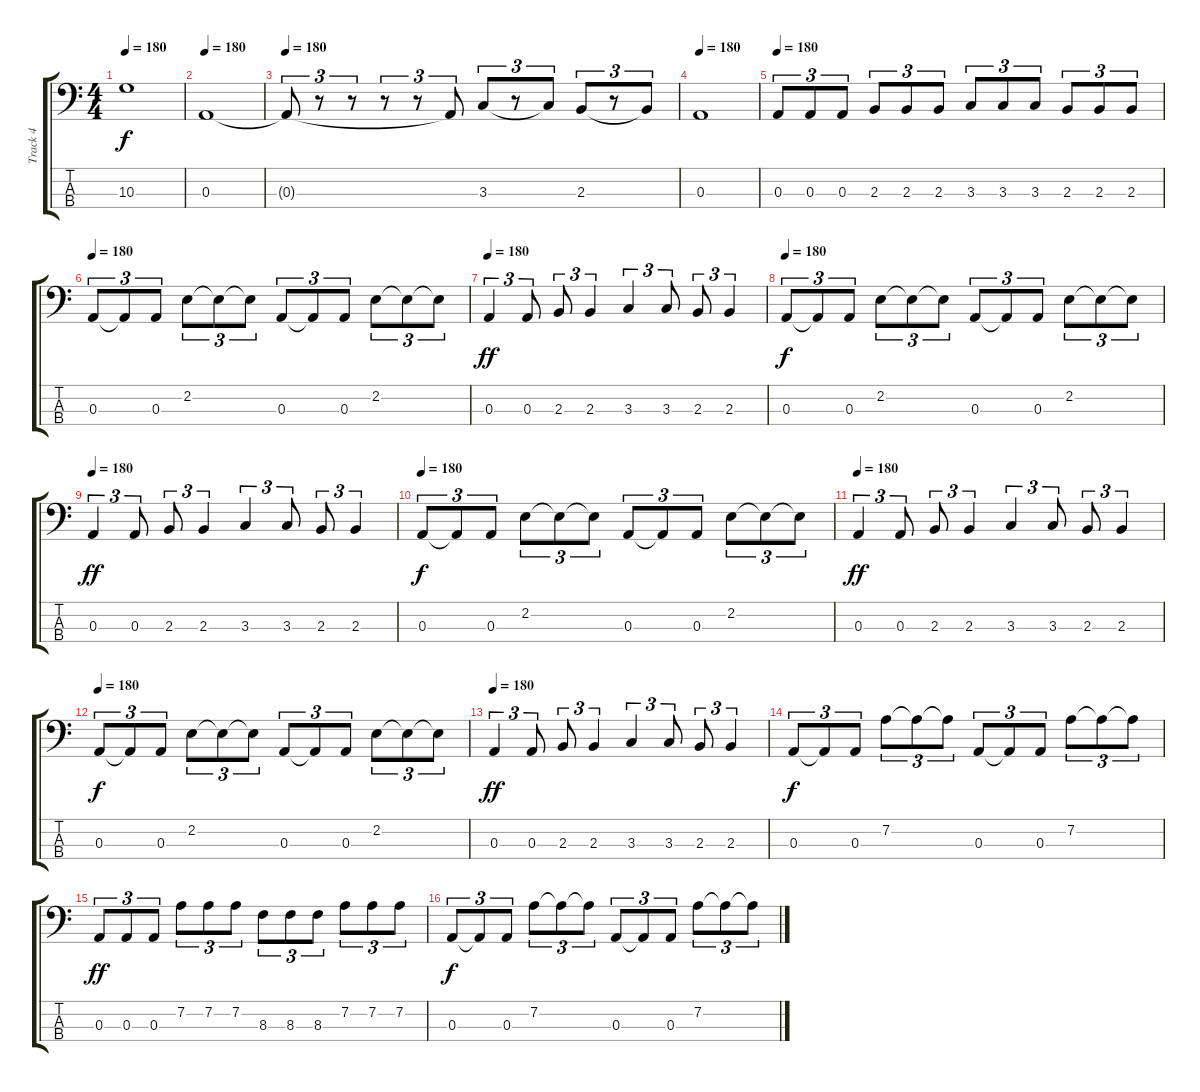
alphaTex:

\track ("Track 4" "Track 4") {instrument electricbassfinger}
\staff {score tabs}
\tuning (G2 D2 A1 E1) {hide}
\ts (4 4)
\tempo 180
\clef f4
\ks c
10.3.1{dy f} |
\tempo 180
0.3.1 |
\tempo 180
0.3{t}.8{tu (3 2)} r.8{tu (3 2)} r.8{tu (3 2)} r.8{tu (3 2)} r.8{tu (3 2)} 0.3{t}.8{tu (3 2)} 3.3.8{tu (3 2)} r.8{tu (3 2)} 3.3{t}.8{tu (3 2)} 2.3.8{tu (3 2)} r.8{tu (3 2)} 2.3{t}.8{tu (3 2)} |
\tempo 180
0.3.1 |
\tempo 180
0.3.8{tu (3 2)} 0.3.8{tu (3 2)} 0.3.8{tu (3 2)} 2.3.8{tu (3 2)} 2.3.8{tu (3 2)} 2.3.8{tu (3 2)} 3.3.8{tu (3 2)} 3.3.8{tu (3 2)} 3.3.8{tu (3 2)} 2.3.8{tu (3 2)} 2.3.8{tu (3 2)} 2.3.8{tu (3 2)} |
\tempo 180
0.3.8{tu (3 2)} 0.3{t}.8{tu (3 2)} 0.3.8{tu (3 2)} 2.2.8{tu (3 2)} 2.2{t}.8{tu (3 2)} 2.2{t}.8{tu (3 2)} 0.3.8{tu (3 2)} 0.3{t}.8{tu (3 2)} 0.3.8{tu (3 2)} 2.2.8{tu (3 2)} 2.2{t}.8{tu (3 2)} 2.2{t}.8{tu (3 2)} |
\tempo 180
0.3.4{tu (3 2) dy ff} 0.3.8{tu (3 2)} 2.3.8{tu (3 2)} 2.3.4{tu (3 2)} 3.3.4{tu (3 2)} 3.3.8{tu (3 2)} 2.3.8{tu (3 2)} 2.3.4{tu (3 2)} |
\tempo 180
0.3.8{tu (3 2) dy f} 0.3{t}.8{tu (3 2)} 0.3.8{tu (3 2)} 2.2.8{tu (3 2)} 2.2{t}.8{tu (3 2)} 2.2{t}.8{tu (3 2)} 0.3.8{tu (3 2)} 0.3{t}.8{tu (3 2)} 0.3.8{tu (3 2)} 2.2.8{tu (3 2)} 2.2{t}.8{tu (3 2)} 2.2{t}.8{tu (3 2)} |
\tempo 180
0.3.4{tu (3 2) dy ff} 0.3.8{tu (3 2)} 2.3.8{tu (3 2)} 2.3.4{tu (3 2)} 3.3.4{tu (3 2)} 3.3.8{tu (3 2)} 2.3.8{tu (3 2)} 2.3.4{tu (3 2)} |
\tempo 180
0.3.8{tu (3 2) dy f} 0.3{t}.8{tu (3 2)} 0.3.8{tu (3 2)} 2.2.8{tu (3 2)} 2.2{t}.8{tu (3 2)} 2.2{t}.8{tu (3 2)} 0.3.8{tu (3 2)} 0.3{t}.8{tu (3 2)} 0.3.8{tu (3 2)} 2.2.8{tu (3 2)} 2.2{t}.8{tu (3 2)} 2.2{t}.8{tu (3 2)} |
\tempo 180
0.3.4{tu (3 2) dy ff} 0.3.8{tu (3 2)} 2.3.8{tu (3 2)} 2.3.4{tu (3 2)} 3.3.4{tu (3 2)} 3.3.8{tu (3 2)} 2.3.8{tu (3 2)} 2.3.4{tu (3 2)} |
\tempo 180
0.3.8{tu (3 2) dy f} 0.3{t}.8{tu (3 2)} 0.3.8{tu (3 2)} 2.2.8{tu (3 2)} 2.2{t}.8{tu (3 2)} 2.2{t}.8{tu (3 2)} 0.3.8{tu (3 2)} 0.3{t}.8{tu (3 2)} 0.3.8{tu (3 2)} 2.2.8{tu (3 2)} 2.2{t}.8{tu (3 2)} 2.2{t}.8{tu (3 2)} |
\tempo 180
0.3.4{tu (3 2) dy ff} 0.3.8{tu (3 2)} 2.3.8{tu (3 2)} 2.3.4{tu (3 2)} 3.3.4{tu (3 2)} 3.3.8{tu (3 2)} 2.3.8{tu (3 2)} 2.3.4{tu (3 2)} |
0.3.8{tu (3 2) dy f} 0.3{t}.8{tu (3 2)} 0.3.8{tu (3 2)} 7.2.8{tu (3 2)} 7.2{t}.8{tu (3 2)} 7.2{t}.8{tu (3 2)} 0.3.8{tu (3 2)} 0.3{t}.8{tu (3 2)} 0.3.8{tu (3 2)} 7.2.8{tu (3 2)} 7.2{t}.8{tu (3 2)} 7.2{t}.8{tu (3 2)} |
0.3.8{tu (3 2) dy ff} 0.3.8{tu (3 2)} 0.3.8{tu (3 2)} 7.2.8{tu (3 2)} 7.2.8{tu (3 2)} 7.2.8{tu (3 2)} 8.3.8{tu (3 2)} 8.3.8{tu (3 2)} 8.3.8{tu (3 2)} 7.2.8{tu (3 2)} 7.2.8{tu (3 2)} 7.2.8{tu (3 2)} |
0.3.8{tu (3 2) dy f} 0.3{t}.8{tu (3 2)} 0.3.8{tu (3 2)} 7.2.8{tu (3 2)} 7.2{t}.8{tu (3 2)} 7.2{t}.8{tu (3 2)} 0.3.8{tu (3 2)} 0.3{t}.8{tu (3 2)} 0.3.8{tu (3 2)} 7.2.8{tu (3 2)} 7.2{t}.8{tu (3 2)} 7.2{t}.8{tu (3 2)}
